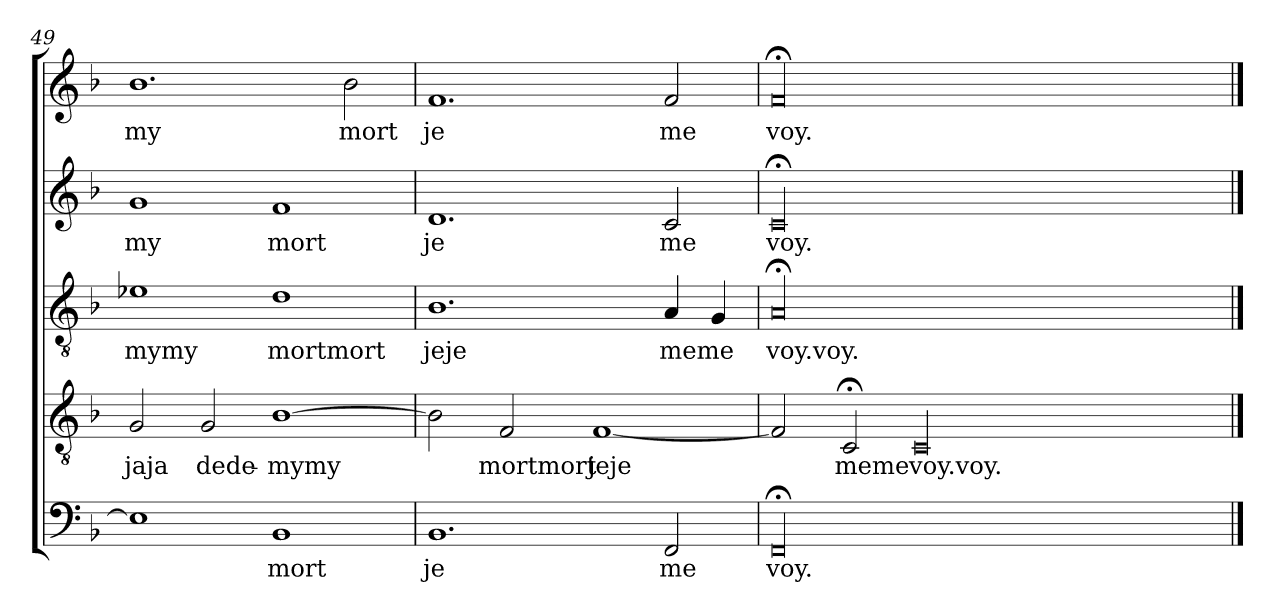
**kern	**text	**kern	**text	**kern	**text	**kern	**text	**kern	**text
*part5	*part5	*part4	*part4	*part3	*part3	*part2	*part2	*part1	*part1
*staff5	*staff5	*staff4	*staff4	*staff3	*staff3	*staff2	*staff2	*staff1	*staff1
*clefF4	*	*clefGv2	*	*clefGv2	*	*clefG2	*	*clefG2	*
*k[b-]	*	*k[b-]	*	*k[b-]	*	*k[b-]	*	*k[b-]	*
=49	=49	=49	=49	=49	=49	=49	=49	=49	=49
1E-]	.	2G	jaja	1e-X	-mymy	1g	-my	1.b-	-my
.	.	2G	dede-	.	.	.	.	.	.
1BB-	mort	[1B-	-mymy	1d	mortmort	1f	mort	.	.
.	.	.	.	.	.	.	.	2b-	mort
=50	=50	=50	=50	=50	=50	=50	=50	=50	=50
1.BB-	je	2B-]	.	1.B-	jeje	1.d	je	1.f	je
.	.	2F	mortmort	.	.	.	.	.	.
.	.	[1F	jeje	.	.	.	.	.	.
2FF	me	.	.	4A	meme	2c	me	2f	me
.	.	.	.	4G	.	.	.	.	.
=51	=51	=51	=51	=51	=51	=51	=51	=51	=51
00FF;<	voy.	2F]	.	00A;<	voy.voy.	00c;<	voy.	00f;<	voy.
.	.	2C;<	meme	.	.	.	.	.	.
.	.	00C	voy.voy.	.	.	.	.	.	.
1ryy	.	.	.	1ryy	.	1ryy	.	1ryy	.
==	==	==	==	==	==	==	==	==	==
*-	*-	*-	*-	*-	*-	*-	*-	*-	*-
